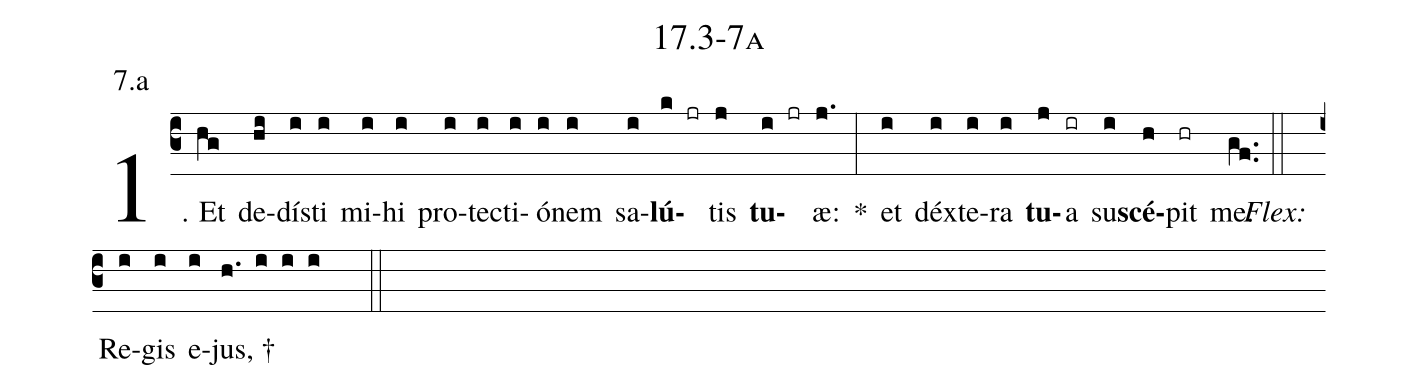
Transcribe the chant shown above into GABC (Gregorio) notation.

name: 17.3-7a;
annotation: 7.a;
%%
(c3)1. Et(hg) de(hi)dís(i)ti(i) mi(i)hi(i) pro(i)tec(i)ti(i)ó(i)nem(i) sa(i)<b>lú</b>(k jr)tis(j) <b>tu</b>(i jr)æ:(j.) *(:) et(i) déx(i)te(i)ra(i) <b>tu</b>(j)a(ir) su(i)<b>scé</b>(h)pit(hr) me:(gf..) (::)
<i>Flex:</i>()  Re(i)gis(i) e(i)jus, †(h. i i i  ::)

%E(i) u(i) o(j) u(i) a(h) e.(gf..) (::)
